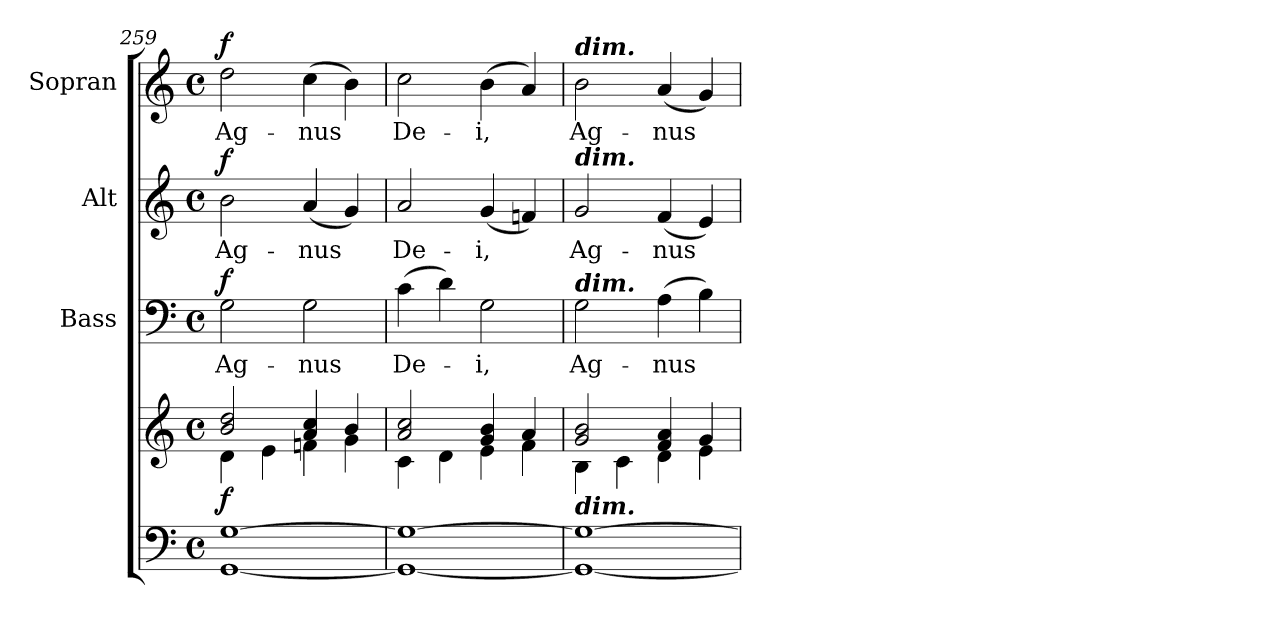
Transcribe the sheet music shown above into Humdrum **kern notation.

**kern	**kern	**dynam	**kern	**text	**dynam	**kern	**text	**dynam	**kern	**text	**dynam
*part4	*part4	*part4	*part3	*part3	*part3	*part2	*part2	*part2	*part1	*part1	*part1
*staff5	*staff4	*staff4/5	*staff3	*staff3	*staff3	*staff2	*staff2	*staff2	*staff1	*staff1	*staff1
*	*	*	*I"Bass	*	*	*I"Alt	*	*	*I"Sopran	*	*
*	*	*	*I'B.	*	*	*I'A	*	*	*I'S	*	*
*clefF4	*clefG2	*	*clefF4	*	*	*clefG2	*	*	*clefG2	*	*
*k[]	*k[]	*	*k[]	*	*	*k[]	*	*	*k[]	*	*
*C:	*C:	*	*C:	*	*	*C:	*	*	*C:	*	*
*M4/4	*M4/4	*	*M4/4	*	*	*M4/4	*	*	*M4/4	*	*
*met(c)	*met(c)	*	*met(c)	*	*	*met(c)	*	*	*met(c)	*	*
=259	=259	=259	=259	=259	=259	=259	=259	=259	=259	=259	=259
*^	*^	*	*	*	*	*	*	*	*	*	*
!	!	!	!	!LO:DY:b	!	!LO:LY:b	!LO:DY:a	!	!LO:LY:b	!LO:DY:a	!	!LO:LY:b	!LO:DY:a
[>1G	[<1GG	2b/ 2dd/	4d\	f	2G\	Ag-	f	2b\	Ag-	f	2dd\	Ag-	f
.	.	.	4e\	.	.	.	.	.	.	.	.	.	.
!	!	!	!	!	!	!LO:LY:b	!	!	!LO:LY:b	!	!	!LO:LY:b	!
.	.	4a/ 4cc/	4fn\	.	2G\	-nus	.	(<4a/	-nus	.	(>4cc\	-nus	.
.	.	4b/	4g\	.	.	.	.	4g/)	.	.	4b\)	.	.
=260	=260	=260	=260	=260	=260	=260	=260	=260	=260	=260	=260	=260	=260
!	!	!	!	!	!	!LO:LY:b	!	!	!LO:LY:b	!	!	!LO:LY:b	!
1G_	1GG_	2a/ 2cc/	4c\	.	(>4c\	De-	.	2a/	De-	.	2cc\	De-	.
.	.	.	4d\	.	4d\)	.	.	.	.	.	.	.	.
!	!	!	!	!	!	!LO:LY:b	!	!	!LO:LY:b	!	!	!LO:LY:b	!
.	.	4g/ 4b/	4e\	.	2G\	-i,	.	(<4g/	-i,	.	(>4b\	-i,	.
.	.	4a/	4f\	.	.	.	.	4fn/)	.	.	4a/)	.	.
=261	=261	=261	=261	=261	=261	=261	=261	=261	=261	=261	=261	=261	=261
!	!	!	!	!	!	!	!	!	!	!	!LO:TX:a:Bi:t=dim.	!	!
!	!	!	!	!	!	!	!	!LO:TX:a:Bi:t=dim.	!	!	!	!	!
!	!	!	!	!	!LO:TX:a:Bi:t=dim.	!	!	!	!	!	!	!	!
!	!	!LO:TX:b:Bi:t=dim.	!	!	!	!	!	!	!	!	!	!	!
!	!	!	!	!	!	!LO:LY:b	!	!	!LO:LY:b	!	!	!LO:LY:b	!
1G_	1GG_	2g/ 2b/	4B\	.	2G\	Ag-	.	2g/	Ag-	.	2b\	Ag-	.
.	.	.	4c\	.	.	.	.	.	.	.	.	.	.
!	!	!	!	!	!	!LO:LY:b	!	!	!LO:LY:b	!	!	!LO:LY:b	!
.	.	4f/ 4a/	4d\	.	(>4A\	-nus	.	(<4f/	-nus	.	(<4a/	-nus	.
.	.	4g/	4e\	.	4B\)	.	.	4e/)	.	.	4g/)	.	.
*v	*v	*	*	*	*	*	*	*	*	*	*	*	*
*	*v	*v	*	*	*	*	*	*	*	*	*	*
=	=	=	=	=	=	=	=	=	=	=	=
*-	*-	*-	*-	*-	*-	*-	*-	*-	*-	*-	*-
